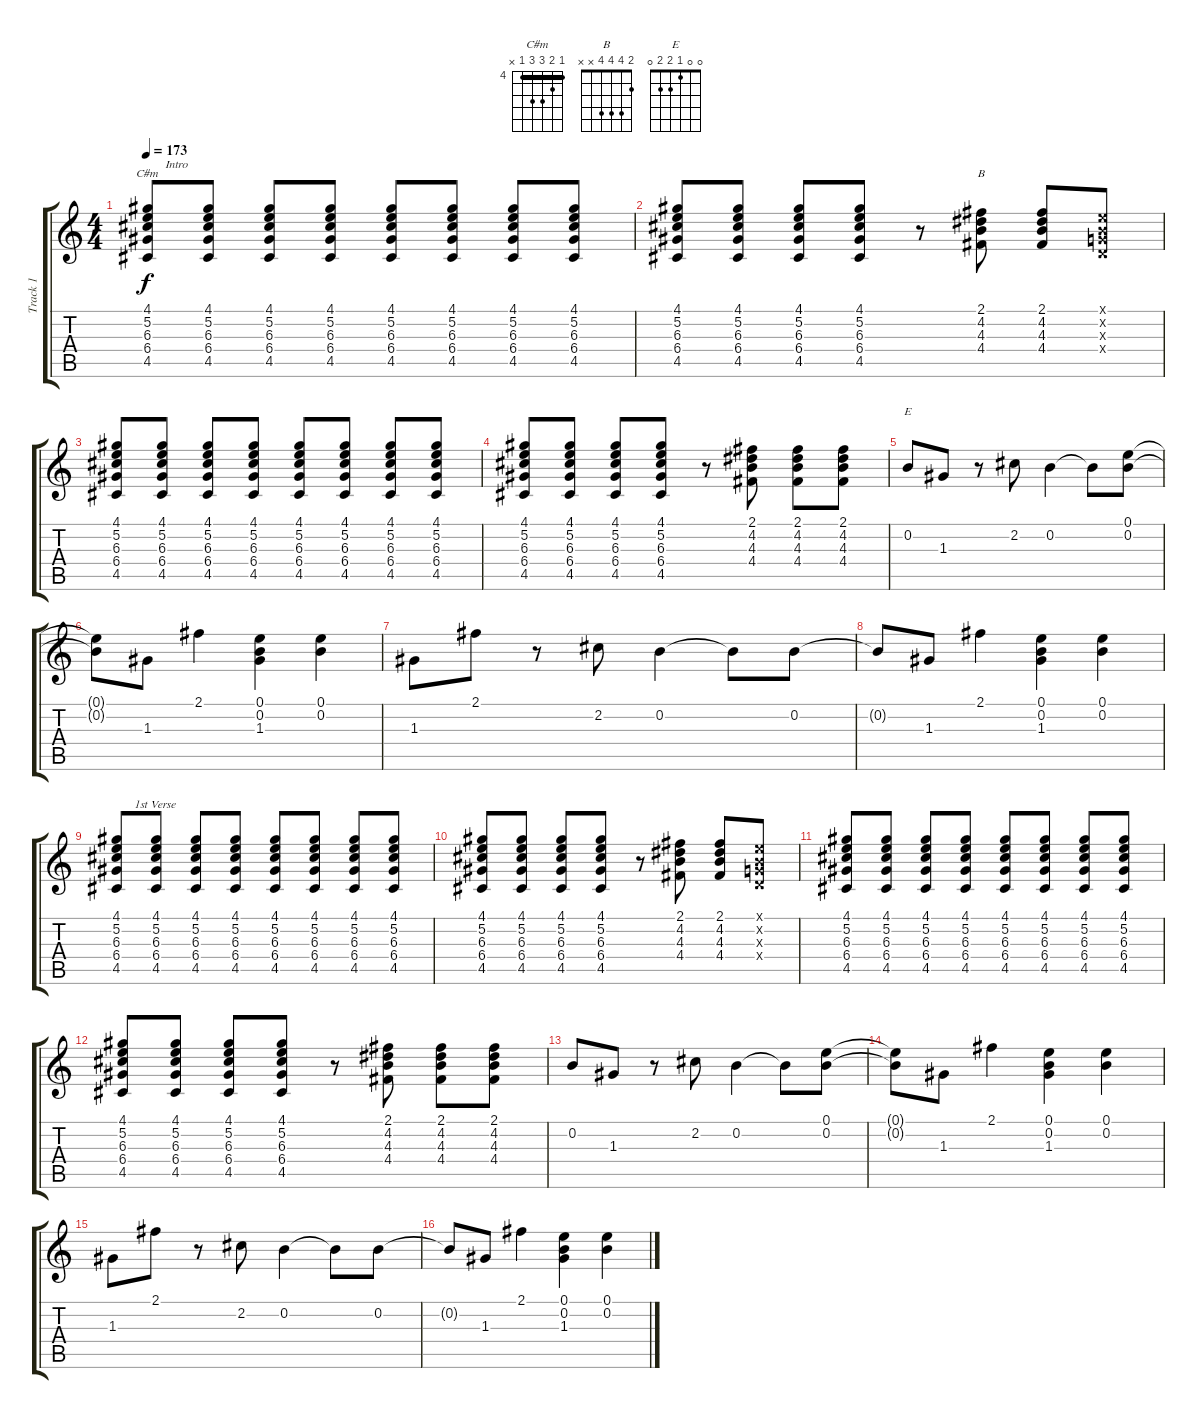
\track ("Track 1" "Track 1") {instrument overdrivenguitar}
\staff {score tabs}
\tuning (E4 B3 G3 D3 A2 E2) {hide}
\chord ("C#m" 4 5 6 6 4 x) {firstfret 4 barre 4}
\chord ("B" 2 4 4 4 x x)
\chord ("E" 0 0 1 2 2 0)
\ts (4 4)
\tempo 173
\clef g2
\ks c
(4.1 5.2 6.3 6.4 4.5).8{ch "C#m" txt "      Intro" dy f instrument overdrivenguitar} (4.1 5.2 6.3 6.4 4.5).8 (4.1 5.2 6.3 6.4 4.5).8 (4.1 5.2 6.3 6.4 4.5).8 (4.1 5.2 6.3 6.4 4.5).8 (4.1 5.2 6.3 6.4 4.5).8 (4.1 5.2 6.3 6.4 4.5).8 (4.1 5.2 6.3 6.4 4.5).8 |
(4.1 5.2 6.3 6.4 4.5).8 (4.1 5.2 6.3 6.4 4.5).8 (4.1 5.2 6.3 6.4 4.5).8 (4.1 5.2 6.3 6.4 4.5).8 r.8 (2.1 4.2 4.3 4.4).8{ch "B"} (2.1 4.2 4.3 4.4).8 (0.1{x} 0.2{x} 0.3{x} 0.4{x}).8 |
(4.1 5.2 6.3 6.4 4.5).8 (4.1 5.2 6.3 6.4 4.5).8 (4.1 5.2 6.3 6.4 4.5).8 (4.1 5.2 6.3 6.4 4.5).8 (4.1 5.2 6.3 6.4 4.5).8 (4.1 5.2 6.3 6.4 4.5).8 (4.1 5.2 6.3 6.4 4.5).8 (4.1 5.2 6.3 6.4 4.5).8 |
(4.1 5.2 6.3 6.4 4.5).8 (4.1 5.2 6.3 6.4 4.5).8 (4.1 5.2 6.3 6.4 4.5).8 (4.1 5.2 6.3 6.4 4.5).8 r.8 (2.1 4.2 4.3 4.4).8 (2.1 4.2 4.3 4.4).8 (2.1 4.2 4.3 4.4).8 |
0.2.8{ch "E"} 1.3.8 r.8 2.2.8 0.2.4 0.2{t}.8 (0.1 0.2).8 |
(0.1{t} 0.2{t}).8 1.3.8 2.1.4 (0.1 0.2 1.3).4 (0.1 0.2).4 |
1.3.8 2.1.8 r.8 2.2.8 0.2.4 0.2{t}.8 0.2.8 |
0.2{t}.8 1.3.8 2.1.4 (0.1 0.2 1.3).4 (0.1 0.2).4 |
(4.1 5.2 6.3 6.4 4.5).8{txt "      1st Verse"} (4.1 5.2 6.3 6.4 4.5).8 (4.1 5.2 6.3 6.4 4.5).8 (4.1 5.2 6.3 6.4 4.5).8 (4.1 5.2 6.3 6.4 4.5).8 (4.1 5.2 6.3 6.4 4.5).8 (4.1 5.2 6.3 6.4 4.5).8 (4.1 5.2 6.3 6.4 4.5).8 |
(4.1 5.2 6.3 6.4 4.5).8 (4.1 5.2 6.3 6.4 4.5).8 (4.1 5.2 6.3 6.4 4.5).8 (4.1 5.2 6.3 6.4 4.5).8 r.8 (2.1 4.2 4.3 4.4).8 (2.1 4.2 4.3 4.4).8 (0.1{x} 0.2{x} 0.3{x} 0.4{x}).8 |
(4.1 5.2 6.3 6.4 4.5).8 (4.1 5.2 6.3 6.4 4.5).8 (4.1 5.2 6.3 6.4 4.5).8 (4.1 5.2 6.3 6.4 4.5).8 (4.1 5.2 6.3 6.4 4.5).8 (4.1 5.2 6.3 6.4 4.5).8 (4.1 5.2 6.3 6.4 4.5).8 (4.1 5.2 6.3 6.4 4.5).8 |
(4.1 5.2 6.3 6.4 4.5).8 (4.1 5.2 6.3 6.4 4.5).8 (4.1 5.2 6.3 6.4 4.5).8 (4.1 5.2 6.3 6.4 4.5).8 r.8 (2.1 4.2 4.3 4.4).8 (2.1 4.2 4.3 4.4).8 (2.1 4.2 4.3 4.4).8 |
0.2.8 1.3.8 r.8 2.2.8 0.2.4 0.2{t}.8 (0.1 0.2).8 |
(0.1{t} 0.2{t}).8 1.3.8 2.1.4 (0.1 0.2 1.3).4 (0.1 0.2).4 |
1.3.8 2.1.8 r.8 2.2.8 0.2.4 0.2{t}.8 0.2.8 |
0.2{t}.8 1.3.8 2.1.4 (0.1 0.2 1.3).4 (0.1 0.2).4
